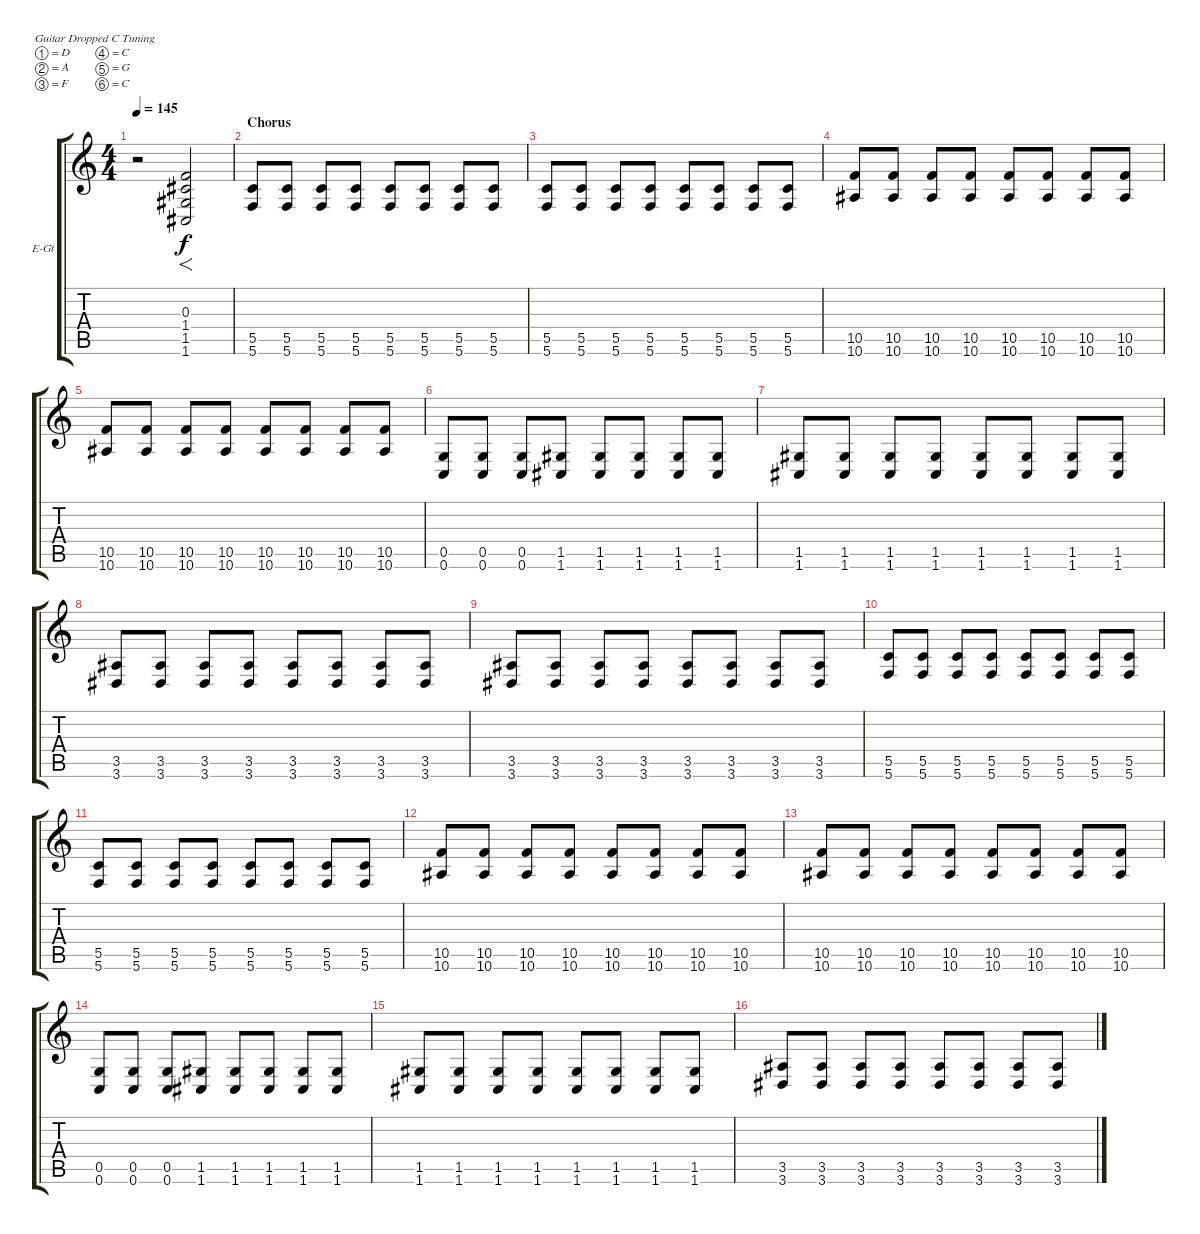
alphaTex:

\bracketExtendMode groupsimilarinstruments
\firstSystemTrackNameOrientation horizontal
\otherSystemsTrackNameOrientation horizontal
\track ("Jack" "E-Gt") {instrument distortionguitar}
\staff {score tabs}
\tuning (D4 A3 F3 C3 G2 C2)
\ts (4 4)
\tempo 145
\clef g2
\ks c
r.2{dy f} (1.4 1.5 1.6 0.3).2{f} |
\section ("" "Chorus")
(5.5 5.6).8 (5.5 5.6).8 (5.5 5.6).8 (5.5 5.6).8 (5.5 5.6).8 (5.5 5.6).8 (5.5 5.6).8 (5.5 5.6).8 |
(5.5 5.6).8 (5.5 5.6).8 (5.5 5.6).8 (5.5 5.6).8 (5.5 5.6).8 (5.5 5.6).8 (5.5 5.6).8 (5.5 5.6).8 |
(10.5 10.6).8 (10.5 10.6).8 (10.5 10.6).8 (10.5 10.6).8 (10.5 10.6).8 (10.5 10.6).8 (10.5 10.6).8 (10.5 10.6).8 |
(10.5 10.6).8 (10.5 10.6).8 (10.5 10.6).8 (10.5 10.6).8 (10.5 10.6).8 (10.5 10.6).8 (10.5 10.6).8 (10.5 10.6).8 |
\scale
0.291309 (0.5 0.6).8 (0.5 0.6).8 (0.5 0.6).8 (1.5 1.6).8 (1.5 1.6).8 (1.5 1.6).8 (1.5 1.6).8 (1.5 1.6).8 |
\scale
0.234027 (1.5 1.6).8 (1.5 1.6).8 (1.5 1.6).8 (1.5 1.6).8 (1.5 1.6).8 (1.5 1.6).8 (1.5 1.6).8 (1.5 1.6).8 |
\scale
0.259678 (3.5 3.6).8 (3.5 3.6).8 (3.5 3.6).8 (3.5 3.6).8 (3.5 3.6).8 (3.5 3.6).8 (3.5 3.6).8 (3.5 3.6).8 |
\scale
0.215287 (3.5 3.6).8 (3.5 3.6).8 (3.5 3.6).8 (3.5 3.6).8 (3.5 3.6).8 (3.5 3.6).8 (3.5 3.6).8 (3.5 3.6).8 |
\scale
0.292967 (5.5 5.6).8 (5.5 5.6).8 (5.5 5.6).8 (5.5 5.6).8 (5.5 5.6).8 (5.5 5.6).8 (5.5 5.6).8 (5.5 5.6).8 |
\scale
0.234181 (5.5 5.6).8 (5.5 5.6).8 (5.5 5.6).8 (5.5 5.6).8 (5.5 5.6).8 (5.5 5.6).8 (5.5 5.6).8 (5.5 5.6).8 |
\scale
0.26 (10.5 10.6).8 (10.5 10.6).8 (10.5 10.6).8 (10.5 10.6).8 (10.5 10.6).8 (10.5 10.6).8 (10.5 10.6).8 (10.5 10.6).8 |
\scale
0.213018 (10.5 10.6).8 (10.5 10.6).8 (10.5 10.6).8 (10.5 10.6).8 (10.5 10.6).8 (10.5 10.6).8 (10.5 10.6).8 (10.5 10.6).8 |
\scale
0.292737 (0.5 0.6).8 (0.5 0.6).8 (0.5 0.6).8 (1.5 1.6).8 (1.5 1.6).8 (1.5 1.6).8 (1.5 1.6).8 (1.5 1.6).8 |
\scale
0.238268 (1.5 1.6).8 (1.5 1.6).8 (1.5 1.6).8 (1.5 1.6).8 (1.5 1.6).8 (1.5 1.6).8 (1.5 1.6).8 (1.5 1.6).8 |
\scale
0.26259 (3.5 3.6).8 (3.5 3.6).8 (3.5 3.6).8 (3.5 3.6).8 (3.5 3.6).8 (3.5 3.6).8 (3.5 3.6).8 (3.5 3.6).8
